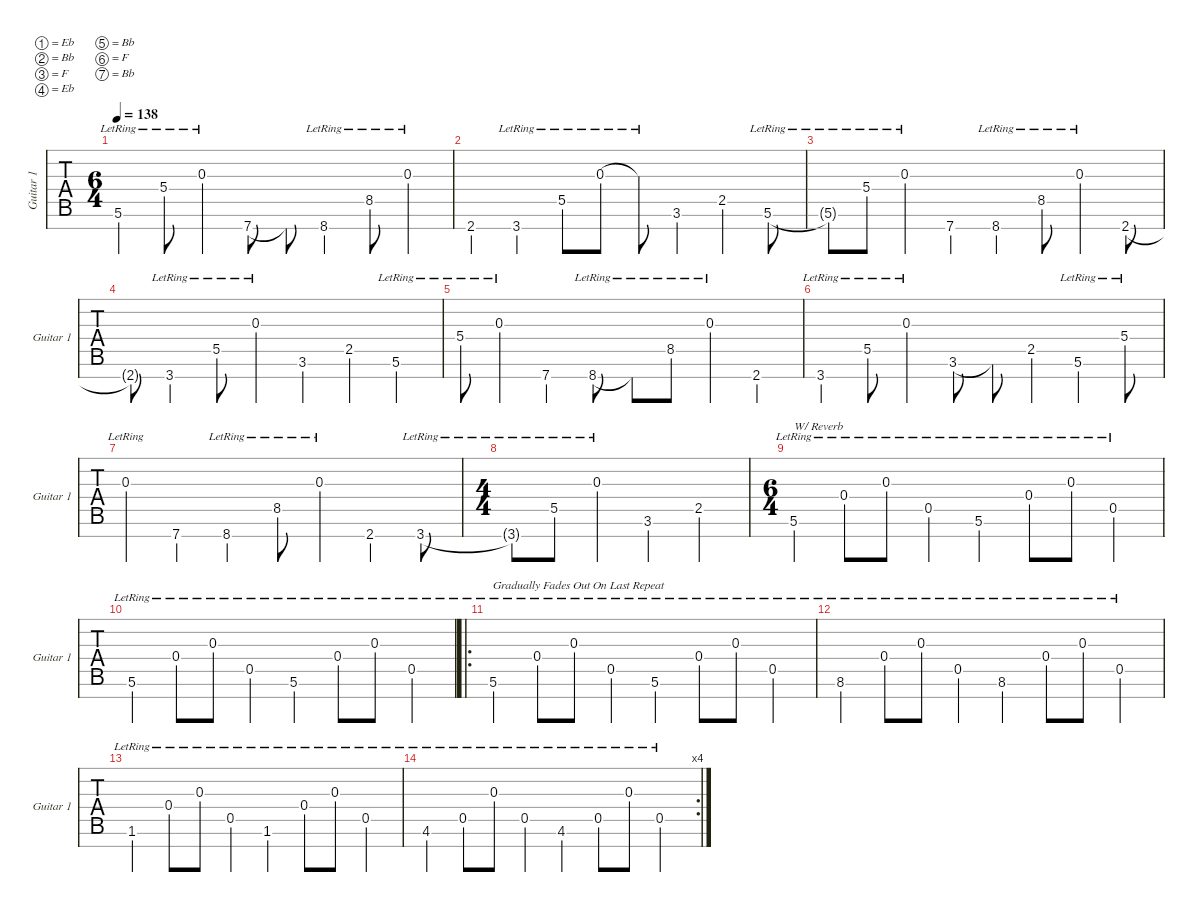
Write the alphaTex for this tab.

\defaultSystemsLayout 4
\hideDynamics
\bracketExtendMode nobrackets
\singleTrackTrackNamePolicy allsystems
\multiTrackTrackNamePolicy allsystems
\firstSystemTrackNameMode fullname
\otherSystemsTrackNameMode fullname
\otherSystemsTrackNameOrientation horizontal
\track ("Guitar 1" "Guitar 1") {instrument distortionguitar}
\staff {tabs}
\tuning (Eb4 Bb3 F3 Eb3 Bb2 F2 Bb1)
\ts (6 4)
\tempo 138
\clef g2
\ks c
5.6{lr}.4{dy mf} 5.4{lr}.8 0.3{lr}.4 7.7.8 7.7{t}.8 8.7{lr}.4 8.5{lr}.8 0.3{lr}.4 |
2.7.4 3.7{lr}.4 5.5{lr}.8 0.3{lr}.8 0.3{lr t}.8 3.6.4 2.5.4 5.6{lr}.8 |
5.6{lr t}.8 5.4{lr}.8 0.3{lr}.4 7.7.4 8.7{lr}.4 8.5{lr}.8 0.3{lr}.4 2.7.8 |
2.7{t}.8 3.7{lr}.4 5.5{lr}.8 0.3{lr}.4 3.6.4 2.5.4 5.6{lr}.4 |
5.4{lr}.8 0.3{lr}.4 7.7.4 8.7{lr}.8 8.7{lr t}.8 8.5{lr}.8 0.3{lr}.4 2.7.4 |
3.7{lr}.4 5.5{lr}.8 0.3{lr}.4 3.6.8 3.6{t}.8 2.5.4 5.6{lr}.4 5.4{lr}.8 |
0.3{lr}.4 7.7.4 8.7{lr}.4 8.5{lr}.8 0.3{lr}.4 2.7.4 3.7{lr}.8 |
\ts (4 4)
3.7{lr t}.8 5.5{lr}.8 0.3{lr}.4 3.6.4 2.5.4 |
\ts (6 4)
5.6{lr}.4{txt "W/ Reverb"} 0.4{lr}.8 0.3{lr}.8 0.5{lr}.4 5.6{lr}.4 0.4{lr}.8 0.3{lr}.8 0.5{lr}.4 |
5.6{lr}.4 0.4{lr}.8 0.3{lr}.8 0.5{lr}.4 5.6{lr}.4 0.4{lr}.8 0.3{lr}.8 0.5{lr}.4 |
\ro
5.6{lr}.4{txt "Gradually Fades Out On Last Repeat"} 0.4{lr}.8 0.3{lr}.8 0.5{lr}.4 5.6{lr}.4 0.4{lr}.8 0.3{lr}.8 0.5{lr}.4 |
8.6{lr}.4 0.4{lr}.8 0.3{lr}.8 0.5{lr}.4 8.6{lr}.4 0.4{lr}.8 0.3{lr}.8 0.5{lr}.4 |
1.6{lr}.4 0.4{lr}.8 0.3{lr}.8 0.5{lr}.4 1.6{lr}.4 0.4{lr}.8 0.3{lr}.8 0.5{lr}.4 |
\rc 4
4.6{lr}.4 0.5{lr}.8 0.3{lr}.8 0.5{lr}.4 4.6{lr}.4 0.5{lr}.8 0.3{lr}.8 0.5{lr}.4
